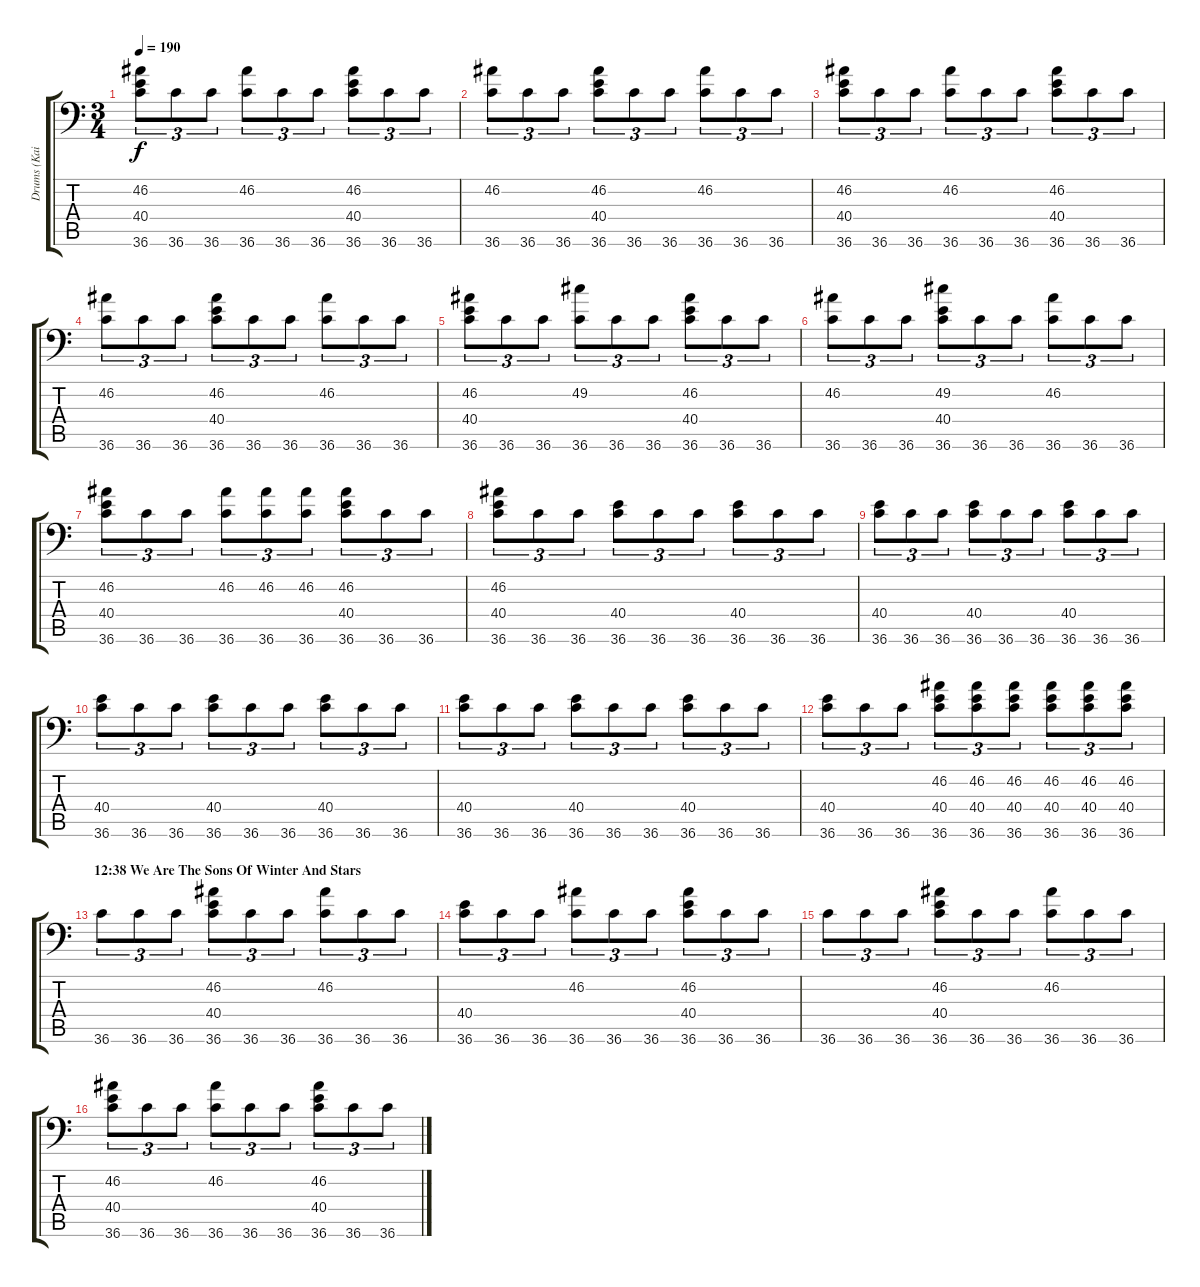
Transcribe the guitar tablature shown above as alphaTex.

\track ("Drums (Kai)" "Drums (Kai") {instrument acousticgrandpiano}
\staff {score tabs}
\tuning (C-1 C-1 C-1 C-1 C-1 C-1) {hide}
\ts (3 4)
\tempo 190
\clef f4
\ks c
(46.2 40.4 36.6).8{tu (3 2) dy f} 36.6.8{tu (3 2)} 36.6.8{tu (3 2)} (46.2 36.6).8{tu (3 2)} 36.6.8{tu (3 2)} 36.6.8{tu (3 2)} (46.2 40.4 36.6).8{tu (3 2)} 36.6.8{tu (3 2)} 36.6.8{tu (3 2)} |
(46.2 36.6).8{tu (3 2)} 36.6.8{tu (3 2)} 36.6.8{tu (3 2)} (46.2 40.4 36.6).8{tu (3 2)} 36.6.8{tu (3 2)} 36.6.8{tu (3 2)} (46.2 36.6).8{tu (3 2)} 36.6.8{tu (3 2)} 36.6.8{tu (3 2)} |
(46.2 40.4 36.6).8{tu (3 2)} 36.6.8{tu (3 2)} 36.6.8{tu (3 2)} (46.2 36.6).8{tu (3 2)} 36.6.8{tu (3 2)} 36.6.8{tu (3 2)} (46.2 40.4 36.6).8{tu (3 2)} 36.6.8{tu (3 2)} 36.6.8{tu (3 2)} |
(46.2 36.6).8{tu (3 2)} 36.6.8{tu (3 2)} 36.6.8{tu (3 2)} (46.2 40.4 36.6).8{tu (3 2)} 36.6.8{tu (3 2)} 36.6.8{tu (3 2)} (46.2 36.6).8{tu (3 2)} 36.6.8{tu (3 2)} 36.6.8{tu (3 2)} |
(46.2 40.4 36.6).8{tu (3 2)} 36.6.8{tu (3 2)} 36.6.8{tu (3 2)} (49.2 36.6).8{tu (3 2)} 36.6.8{tu (3 2)} 36.6.8{tu (3 2)} (46.2 40.4 36.6).8{tu (3 2)} 36.6.8{tu (3 2)} 36.6.8{tu (3 2)} |
(46.2 36.6).8{tu (3 2)} 36.6.8{tu (3 2)} 36.6.8{tu (3 2)} (49.2 40.4 36.6).8{tu (3 2)} 36.6.8{tu (3 2)} 36.6.8{tu (3 2)} (46.2 36.6).8{tu (3 2)} 36.6.8{tu (3 2)} 36.6.8{tu (3 2)} |
(46.2 40.4 36.6).8{tu (3 2)} 36.6.8{tu (3 2)} 36.6.8{tu (3 2)} (46.2 36.6).8{tu (3 2)} (46.2 36.6).8{tu (3 2)} (46.2 36.6).8{tu (3 2)} (46.2 40.4 36.6).8{tu (3 2)} 36.6.8{tu (3 2)} 36.6.8{tu (3 2)} |
(46.2 40.4 36.6).8{tu (3 2)} 36.6.8{tu (3 2)} 36.6.8{tu (3 2)} (40.4 36.6).8{tu (3 2)} 36.6.8{tu (3 2)} 36.6.8{tu (3 2)} (40.4 36.6).8{tu (3 2)} 36.6.8{tu (3 2)} 36.6.8{tu (3 2)} |
(40.4 36.6).8{tu (3 2)} 36.6.8{tu (3 2)} 36.6.8{tu (3 2)} (40.4 36.6).8{tu (3 2)} 36.6.8{tu (3 2)} 36.6.8{tu (3 2)} (40.4 36.6).8{tu (3 2)} 36.6.8{tu (3 2)} 36.6.8{tu (3 2)} |
(40.4 36.6).8{tu (3 2)} 36.6.8{tu (3 2)} 36.6.8{tu (3 2)} (40.4 36.6).8{tu (3 2)} 36.6.8{tu (3 2)} 36.6.8{tu (3 2)} (40.4 36.6).8{tu (3 2)} 36.6.8{tu (3 2)} 36.6.8{tu (3 2)} |
(40.4 36.6).8{tu (3 2)} 36.6.8{tu (3 2)} 36.6.8{tu (3 2)} (40.4 36.6).8{tu (3 2)} 36.6.8{tu (3 2)} 36.6.8{tu (3 2)} (40.4 36.6).8{tu (3 2)} 36.6.8{tu (3 2)} 36.6.8{tu (3 2)} |
(40.4 36.6).8{tu (3 2)} 36.6.8{tu (3 2)} 36.6.8{tu (3 2)} (46.2 40.4 36.6).8{tu (3 2)} (46.2 40.4 36.6).8{tu (3 2)} (46.2 40.4 36.6).8{tu (3 2)} (46.2 40.4 36.6).8{tu (3 2)} (46.2 40.4 36.6).8{tu (3 2)} (46.2 40.4 36.6).8{tu (3 2)} |
\section ("" "12:38 We Are The Sons Of Winter And Stars")
36.6.8{tu (3 2)} 36.6.8{tu (3 2)} 36.6.8{tu (3 2)} (46.2 40.4 36.6).8{tu (3 2)} 36.6.8{tu (3 2)} 36.6.8{tu (3 2)} (46.2 36.6).8{tu (3 2)} 36.6.8{tu (3 2)} 36.6.8{tu (3 2)} |
(40.4 36.6).8{tu (3 2)} 36.6.8{tu (3 2)} 36.6.8{tu (3 2)} (46.2 36.6).8{tu (3 2)} 36.6.8{tu (3 2)} 36.6.8{tu (3 2)} (46.2 40.4 36.6).8{tu (3 2)} 36.6.8{tu (3 2)} 36.6.8{tu (3 2)} |
36.6.8{tu (3 2)} 36.6.8{tu (3 2)} 36.6.8{tu (3 2)} (46.2 40.4 36.6).8{tu (3 2)} 36.6.8{tu (3 2)} 36.6.8{tu (3 2)} (46.2 36.6).8{tu (3 2)} 36.6.8{tu (3 2)} 36.6.8{tu (3 2)} |
(46.2 40.4 36.6).8{tu (3 2)} 36.6.8{tu (3 2)} 36.6.8{tu (3 2)} (46.2 36.6).8{tu (3 2)} 36.6.8{tu (3 2)} 36.6.8{tu (3 2)} (46.2 40.4 36.6).8{tu (3 2)} 36.6.8{tu (3 2)} 36.6.8{tu (3 2)}
